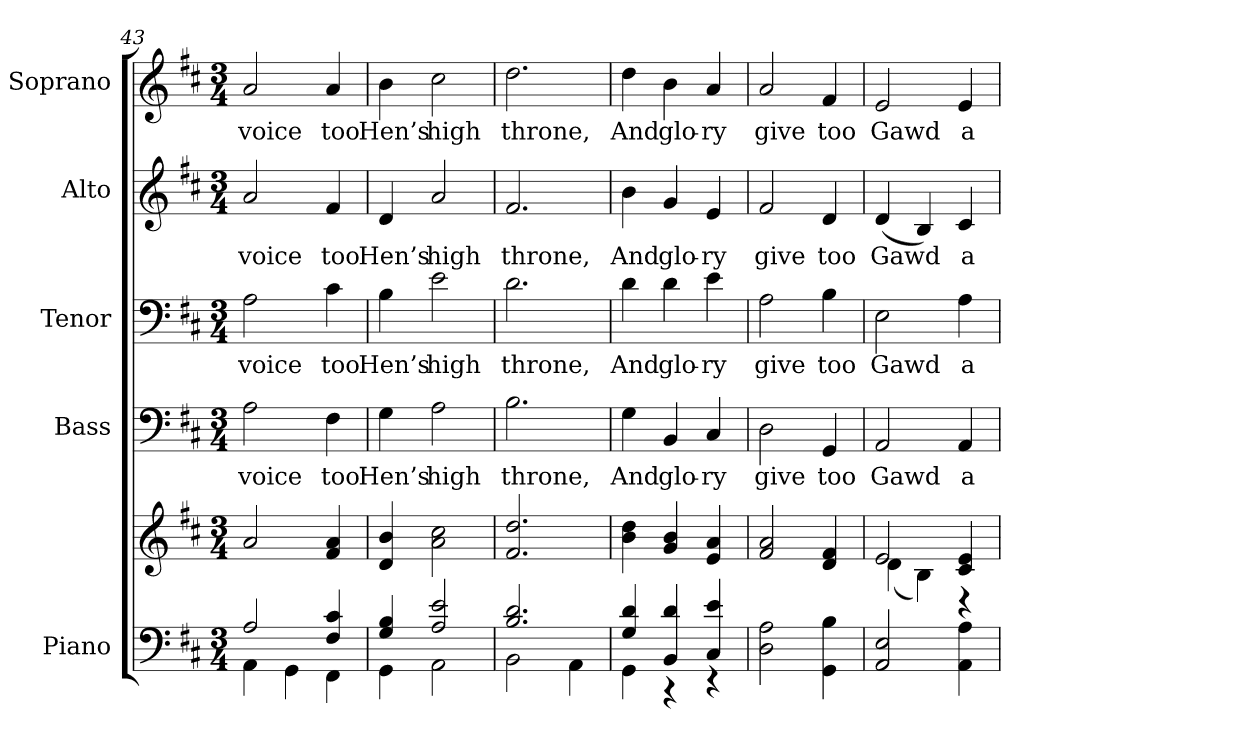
**kern	**kern	**kern	**text	**kern	**text	**kern	**text	**kern	**text
*part5	*part5	*part4	*part4	*part3	*part3	*part2	*part2	*part1	*part1
*staff6	*staff5	*staff4	*staff4	*staff3	*staff3	*staff2	*staff2	*staff1	*staff1
*I"Piano	*	*I"Bass	*	*I"Tenor	*	*I"Alto	*	*I"Soprano	*
*I'Pno.	*	*I'B.	*	*I'T.	*	*I'A.	*	*I'S.	*
!!LO:PB:g=z
*clefF4	*clefG2	*clefF4	*	*clefF4	*	*clefG2	*	*clefG2	*
*k[f#c#]	*k[f#c#]	*k[f#c#]	*	*k[f#c#]	*	*k[f#c#]	*	*k[f#c#]	*
*D:	*D:	*D:	*	*D:	*	*D:	*	*D:	*
*M3/4	*M3/4	*M3/4	*	*M3/4	*	*M3/4	*	*M3/4	*
=43	=43	=43	=43	=43	=43	=43	=43	=43	=43
*^	*	*	*	*	*	*	*	*	*
!	!	!	!	!LO:LY:b:color=#000000	!	!	!	!	!	!
!	!	!	!	!	!	!LO:LY:b:color=#000000	!	!	!	!
!	!	!	!	!	!	!	!	!LO:LY:b:color=#000000	!	!
!	!	!	!	!	!	!	!	!	!	!LO:LY:b:color=#000000
2Ai/	4AAi\	2ai/	2Ai\	voice	2Ai\	voice	2ai/	voice	2ai/	voice
.	4GGi\	.	.	.	.	.	.	.	.	.
!	!	!	!	!LO:LY:b:color=#000000	!	!	!	!	!	!
!	!	!	!	!	!	!LO:LY:b:color=#000000	!	!	!	!
!	!	!	!	!	!	!	!	!LO:LY:b:color=#000000	!	!
!	!	!	!	!	!	!	!	!	!	!LO:LY:b:color=#000000
4F#i/ 4c#i	4FF#i\	4f#i/ 4ai	4F#i\	too	4c#i\	too	4f#i/	too	4ai/	too
=44	=44	=44	=44	=44	=44	=44	=44	=44	=44	=44
!	!	!	!	!LO:LY:b:color=#000000	!	!	!	!	!	!
!	!	!	!	!	!	!LO:LY:b:color=#000000	!	!	!	!
!	!	!	!	!	!	!	!	!LO:LY:b:color=#000000	!	!
!	!	!	!	!	!	!	!	!	!	!LO:LY:b:color=#000000
4Gi/ 4Bi	4GGi\	4di/ 4bi	4Gi\	Hen’s	4Bi\	Hen’s	4di/	Hen’s	4bi\	Hen’s
!	!	!	!	!LO:LY:b:color=#000000	!	!	!	!	!	!
!	!	!	!	!	!	!LO:LY:b:color=#000000	!	!	!	!
!	!	!	!	!	!	!	!	!LO:LY:b:color=#000000	!	!
!	!	!	!	!	!	!	!	!	!	!LO:LY:b:color=#000000
2Ai/ 2ei	2AAi\	2ai\ 2cc#i	2Ai\	high	2ei\	high	2ai/	high	2cc#i\	high
=45	=45	=45	=45	=45	=45	=45	=45	=45	=45	=45
!	!	!	!	!LO:LY:b:color=#000000	!	!	!	!	!	!
!	!	!	!	!	!	!LO:LY:b:color=#000000	!	!	!	!
!	!	!	!	!	!	!	!	!LO:LY:b:color=#000000	!	!
!	!	!	!	!	!	!	!	!	!	!LO:LY:b:color=#000000
2.Bi/ 2.di	2BBi\	2.f#i/ 2.ddi	2.Bi\	throne,	2.di\	throne,	2.f#i/	throne,	2.ddi\	throne,
.	4AAi\	.	.	.	.	.	.	.	.	.
!!LO:PB:g=z
=46	=46	=46	=46	=46	=46	=46	=46	=46	=46	=46
!	!	!	!	!LO:LY:b:color=#000000	!	!	!	!	!	!
!	!	!	!	!	!	!LO:LY:b:color=#000000	!	!	!	!
!	!	!	!	!	!	!	!	!LO:LY:b:color=#000000	!	!
!	!	!	!	!	!	!	!	!	!	!LO:LY:b:color=#000000
4Gi/ 4di	4GGi\	4bi\ 4ddi	4Gi\	And	4di\	And	4bi\	And	4ddi\	And
!	!	!	!	!LO:LY:b:color=#000000	!	!	!	!	!	!
!	!	!	!	!	!	!LO:LY:b:color=#000000	!	!	!	!
!	!	!	!	!	!	!	!	!LO:LY:b:color=#000000	!	!
!	!	!	!	!	!	!	!	!	!	!LO:LY:b:color=#000000
4BBi/ 4di	4r	4gi/ 4bi	4BBi/	glo-	4di\	glo-	4gi/	glo-	4bi\	glo-
!	!	!	!	!LO:LY:b:color=#000000	!	!	!	!	!	!
!	!	!	!	!	!	!LO:LY:b:color=#000000	!	!	!	!
!	!	!	!	!	!	!	!	!LO:LY:b:color=#000000	!	!
!	!	!	!	!	!	!	!	!	!	!LO:LY:b:color=#000000
4C#i/ 4ei	4r	4ei/ 4ai	4C#i/	-ry	4ei\	-ry	4ei/	-ry	4ai/	-ry
*v	*v	*	*	*	*	*	*	*	*	*
=47	=47	=47	=47	=47	=47	=47	=47	=47	=47
*^	*	*	*	*	*	*	*	*	*
!	!	!	!	!LO:LY:b:color=#000000	!	!	!	!	!	!
*v	*v	*	*	*	*	*	*	*	*	*
*^	*	*	*	*	*	*	*	*	*
!	!	!	!	!	!	!LO:LY:b:color=#000000	!	!	!	!
*v	*v	*	*	*	*	*	*	*	*	*
*^	*	*	*	*	*	*	*	*	*
!	!	!	!	!	!	!	!	!LO:LY:b:color=#000000	!	!
*v	*v	*	*	*	*	*	*	*	*	*
*^	*	*	*	*	*	*	*	*	*
!	!	!	!	!	!	!	!	!	!	!LO:LY:b:color=#000000
*v	*v	*	*	*	*	*	*	*	*	*
2Di\ 2Ai	2f#i/ 2ai	2Di\	give	2Ai\	give	2f#i/	give	2ai/	give
!	!	!	!LO:LY:b:color=#000000	!	!	!	!	!	!
!	!	!	!	!	!LO:LY:b:color=#000000	!	!	!	!
!	!	!	!	!	!	!	!LO:LY:b:color=#000000	!	!
!	!	!	!	!	!	!	!	!	!LO:LY:b:color=#000000
4GGi\ 4Bi	4di/ 4f#i	4GGi/	too	4Bi\	too	4di/	too	4f#i/	too
=48	=48	=48	=48	=48	=48	=48	=48	=48	=48
*	*^	*	*	*	*	*	*	*	*
!	!	!	!	!LO:LY:b:color=#000000	!	!	!	!	!	!
!	!	!	!	!	!	!LO:LY:b:color=#000000	!	!	!	!
!	!	!	!	!	!	!	!	!LO:LY:b:color=#000000	!	!
!	!	!	!	!	!	!	!	!	!	!LO:LY:b:color=#000000
2AAi/ 2Ei	2ei/	(4di\	2AAi/	Gawd	2Ei\	Gawd	(4di/	Gawd	2ei/	Gawd
.	.	4Bi\)	.	.	.	.	4Bi/)	.	.	.
!	!	!	!	!LO:LY:b:color=#000000	!	!	!	!	!	!
!	!	!	!	!	!	!LO:LY:b:color=#000000	!	!	!	!
!	!	!	!	!	!	!	!	!LO:LY:b:color=#000000	!	!
!	!	!	!	!	!	!	!	!	!	!LO:LY:b:color=#000000
4AAi\ 4Ai	4c#i/ 4ei	4r	4AAi/	a-	4Ai\	a-	4c#i/	a-	4ei/	a-
*	*v	*v	*	*	*	*	*	*	*	*
=	=	=	=	=	=	=	=	=	=
*-	*-	*-	*-	*-	*-	*-	*-	*-	*-
